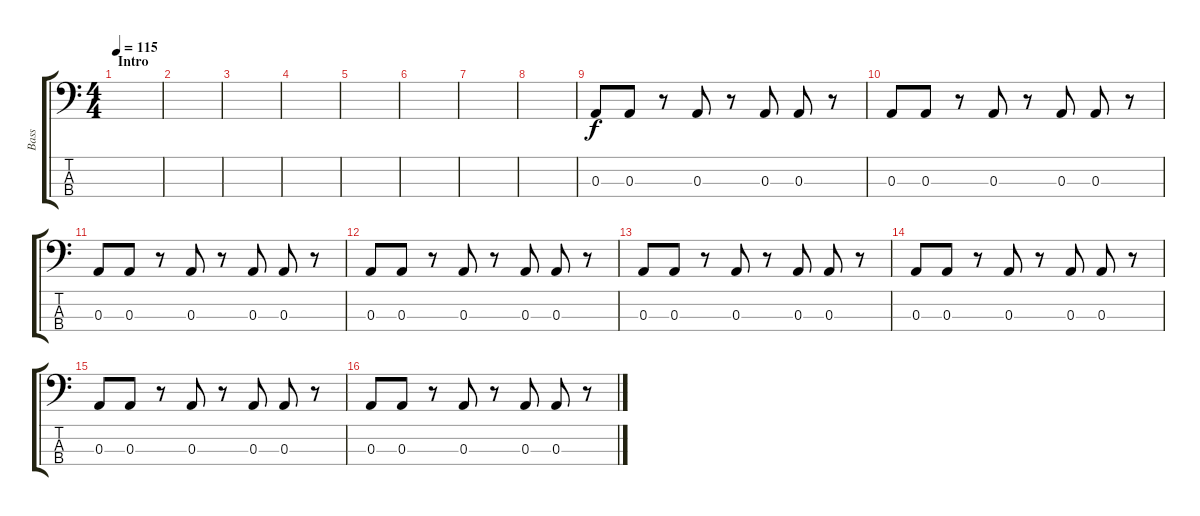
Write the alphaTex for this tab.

\track ("Bass" "Bass") {instrument electricbasspick}
\staff {score tabs}
\tuning (G2 D2 A1 E1) {hide}
\ts (4 4)
\section ("" "Intro")
\tempo 115
\clef f4
\ks c
|
|
|
|
|
|
|
|
0.3.8 0.3.8 r.8 0.3.8 r.8 0.3.8 0.3.8 r.8 |
0.3.8 0.3.8 r.8 0.3.8 r.8 0.3.8 0.3.8 r.8 |
0.3.8 0.3.8 r.8 0.3.8 r.8 0.3.8 0.3.8 r.8 |
0.3.8 0.3.8 r.8 0.3.8 r.8 0.3.8 0.3.8 r.8 |
0.3.8 0.3.8 r.8 0.3.8 r.8 0.3.8 0.3.8 r.8 |
0.3.8 0.3.8 r.8 0.3.8 r.8 0.3.8 0.3.8 r.8 |
0.3.8 0.3.8 r.8 0.3.8 r.8 0.3.8 0.3.8 r.8 |
0.3.8 0.3.8 r.8 0.3.8 r.8 0.3.8 0.3.8 r.8
